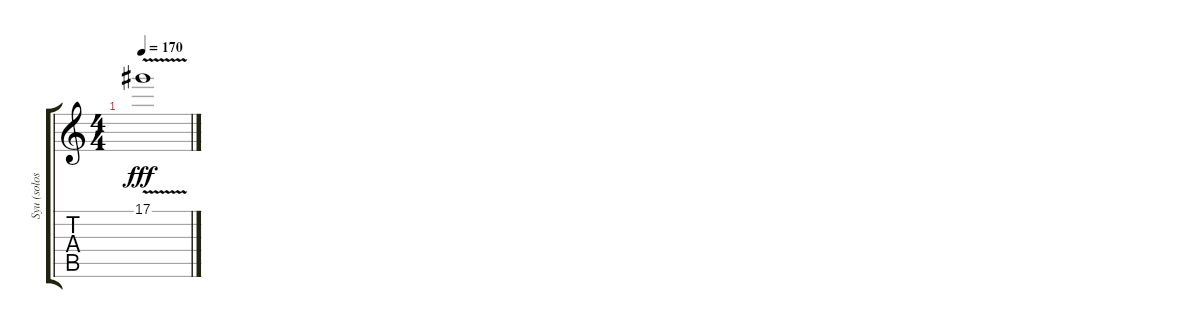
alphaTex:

\track ("Syu (solos)" "Syu (solos") {instrument overdrivenguitar}
\staff {score tabs}
\tuning (Eb4 Bb3 Gb3 Db3 Ab2 Eb2) {hide}
\ts (4 4)
\tempo 170
\clef g2
\ks c
17.1{v}.1{dy fff}
